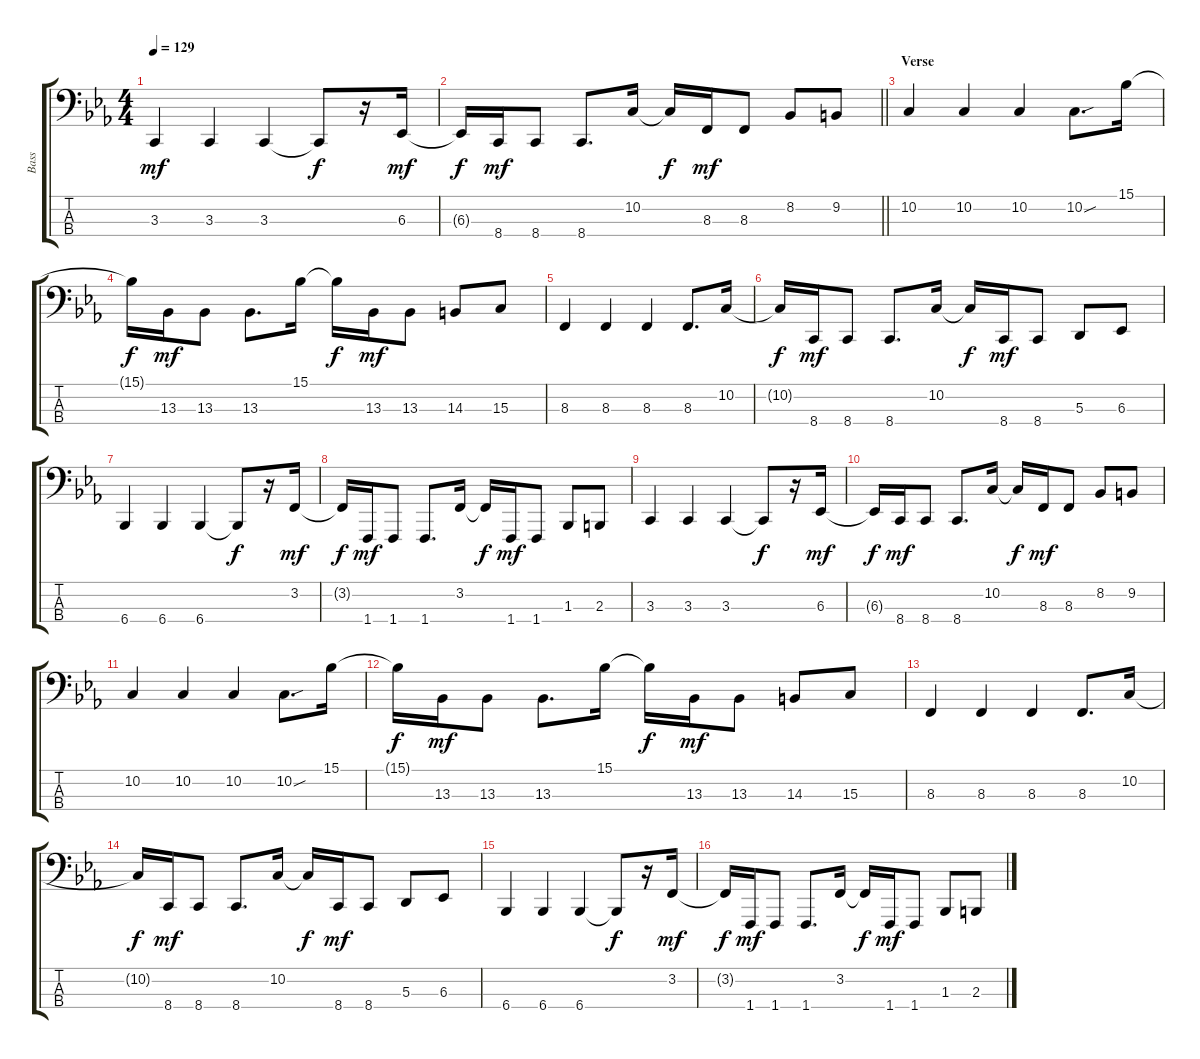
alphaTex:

\track ("Bass" "Bass") {instrument lead8bassandlead}
\staff {score tabs}
\tuning (G2 D2 A1 E1) {hide}
\ts (4 4)
\tempo 129
\clef f4
\ks eb
3.3.4{dy mf} 3.3.4 3.3.4 3.3{t}.8{dy f} r.16 6.3.16{dy mf} |
\barLineRight lightlight
6.3{t}.16{dy f} 8.4.16{dy mf} 8.4.8 8.4.8{d} 10.2.16 10.2{t}.16{dy f} 8.3.16{dy mf} 8.3.8 8.2.8 9.2.8 |
\section ("" "Verse")
10.2.4 10.2.4 10.2.4 10.2{sou}.8{d} 15.1.16 |
15.1{t}.16{dy f} 13.3.16{dy mf} 13.3.8 13.3.8{d} 15.1.16 15.1{t}.16{dy f} 13.3.16{dy mf} 13.3.8 14.3.8 15.3.8 |
8.3.4 8.3.4 8.3.4 8.3.8{d} 10.2.16 |
10.2{t}.16{dy f} 8.4.16{dy mf} 8.4.8 8.4.8{d} 10.2.16 10.2{t}.16{dy f} 8.4.16{dy mf} 8.4.8 5.3.8 6.3.8 |
6.4.4 6.4.4 6.4.4 6.4{t}.8{dy f} r.16 3.2.16{dy mf} |
3.2{t}.16{dy f} 1.4.16{dy mf} 1.4.8 1.4.8{d} 3.2.16 3.2{t}.16{dy f} 1.4.16{dy mf} 1.4.8 1.3.8 2.3.8 |
3.3.4 3.3.4 3.3.4 3.3{t}.8{dy f} r.16 6.3.16{dy mf} |
6.3{t}.16{dy f} 8.4.16{dy mf} 8.4.8 8.4.8{d} 10.2.16 10.2{t}.16{dy f} 8.3.16{dy mf} 8.3.8 8.2.8 9.2.8 |
10.2.4 10.2.4 10.2.4 10.2{sou}.8{d} 15.1.16 |
15.1{t}.16{dy f} 13.3.16{dy mf} 13.3.8 13.3.8{d} 15.1.16 15.1{t}.16{dy f} 13.3.16{dy mf} 13.3.8 14.3.8 15.3.8 |
8.3.4 8.3.4 8.3.4 8.3.8{d} 10.2.16 |
10.2{t}.16{dy f} 8.4.16{dy mf} 8.4.8 8.4.8{d} 10.2.16 10.2{t}.16{dy f} 8.4.16{dy mf} 8.4.8 5.3.8 6.3.8 |
6.4.4 6.4.4 6.4.4 6.4{t}.8{dy f} r.16 3.2.16{dy mf} |
3.2{t}.16{dy f} 1.4.16{dy mf} 1.4.8 1.4.8{d} 3.2.16 3.2{t}.16{dy f} 1.4.16{dy mf} 1.4.8 1.3.8 2.3.8
